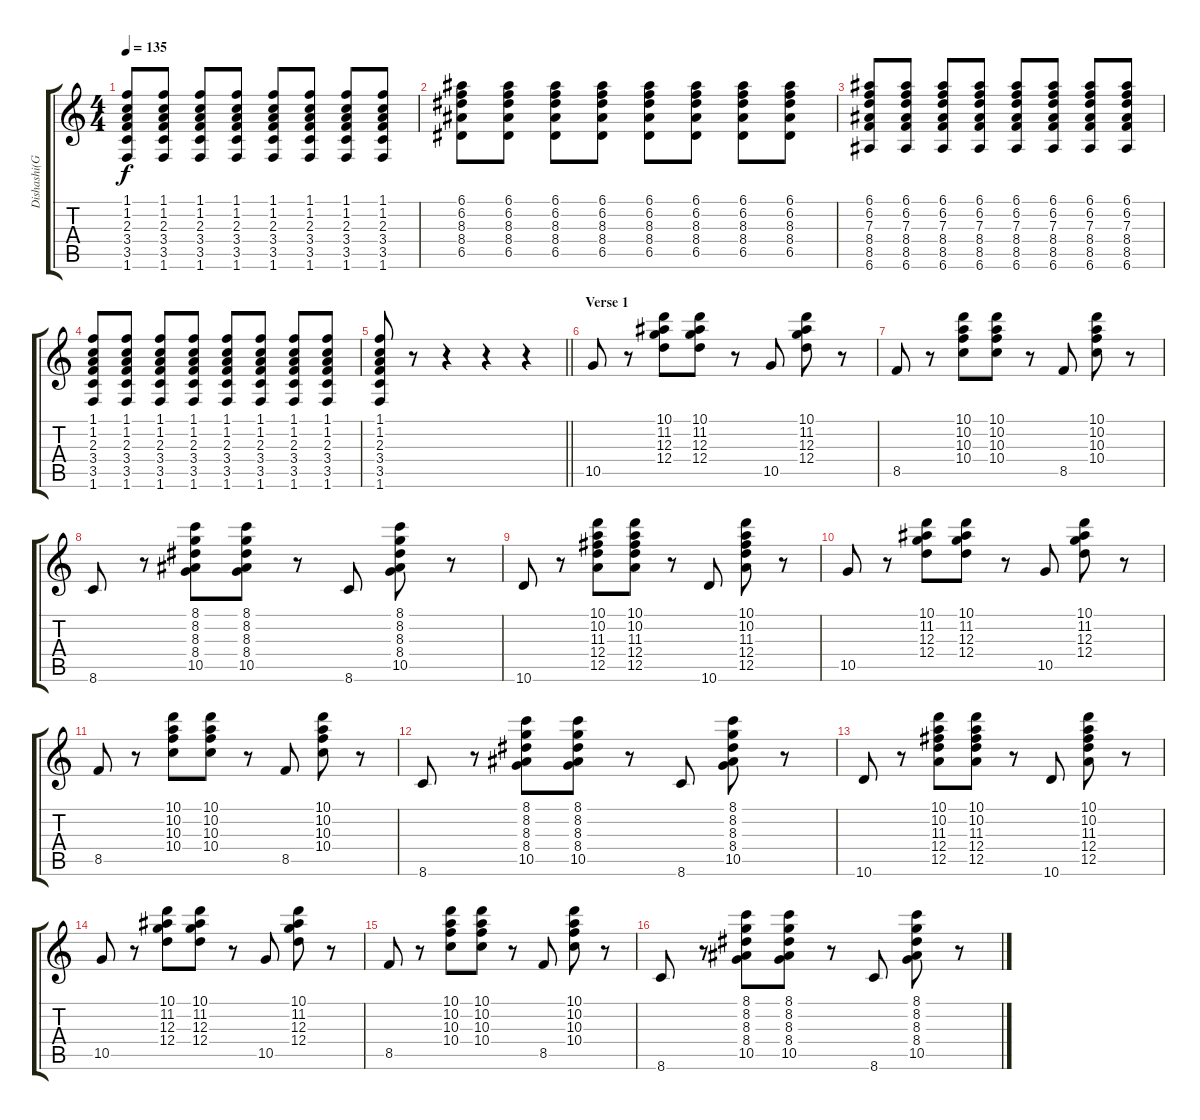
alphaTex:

\track ("Dishashi(Guitar)" "Dishashi(G") {instrument acousticguitarnylon}
\staff {score tabs}
\tuning (E4 B3 G3 D3 A2 E2) {hide}
\ts (4 4)
\tempo 135
\clef g2
\ks c
(1.1 1.2 2.3 3.4 3.5 1.6).8{dy f} (1.1 1.2 2.3 3.4 3.5 1.6).8 (1.1 1.2 2.3 3.4 3.5 1.6).8 (1.1 1.2 2.3 3.4 3.5 1.6).8 (1.1 1.2 2.3 3.4 3.5 1.6).8 (1.1 1.2 2.3 3.4 3.5 1.6).8 (1.1 1.2 2.3 3.4 3.5 1.6).8 (1.1 1.2 2.3 3.4 3.5 1.6).8 |
(6.1 6.2 8.3 8.4 6.5).8 (6.1 6.2 8.3 8.4 6.5).8 (6.1 6.2 8.3 8.4 6.5).8 (6.1 6.2 8.3 8.4 6.5).8 (6.1 6.2 8.3 8.4 6.5).8 (6.1 6.2 8.3 8.4 6.5).8 (6.1 6.2 8.3 8.4 6.5).8 (6.1 6.2 8.3 8.4 6.5).8 |
(6.1 6.2 7.3 8.4 8.5 6.6).8 (6.1 6.2 7.3 8.4 8.5 6.6).8 (6.1 6.2 7.3 8.4 8.5 6.6).8 (6.1 6.2 7.3 8.4 8.5 6.6).8 (6.1 6.2 7.3 8.4 8.5 6.6).8 (6.1 6.2 7.3 8.4 8.5 6.6).8 (6.1 6.2 7.3 8.4 8.5 6.6).8 (6.1 6.2 7.3 8.4 8.5 6.6).8 |
(1.1 1.2 2.3 3.4 3.5 1.6).8 (1.1 1.2 2.3 3.4 3.5 1.6).8 (1.1 1.2 2.3 3.4 3.5 1.6).8 (1.1 1.2 2.3 3.4 3.5 1.6).8 (1.1 1.2 2.3 3.4 3.5 1.6).8 (1.1 1.2 2.3 3.4 3.5 1.6).8 (1.1 1.2 2.3 3.4 3.5 1.6).8 (1.1 1.2 2.3 3.4 3.5 1.6).8 |
\barLineRight lightlight
(1.1 1.2 2.3 3.4 3.5 1.6).8 r.8 r.4 r.4 r.4 |
\section ("" "Verse 1")
10.5.8 r.8 (10.1 11.2 12.3 12.4).8 (10.1 11.2 12.3 12.4).8 r.8 10.5.8 (10.1 11.2 12.3 12.4).8 r.8 |
8.5.8 r.8 (10.1 10.2 10.3 10.4).8 (10.1 10.2 10.3 10.4).8 r.8 8.5.8 (10.1 10.2 10.3 10.4).8 r.8 |
8.6.8 r.8 (8.1 8.2 8.3 8.4 10.5).8 (8.1 8.2 8.3 8.4 10.5).8 r.8 8.6.8 (8.1 8.2 8.3 8.4 10.5).8 r.8 |
10.6.8 r.8 (10.1 10.2 11.3 12.4 12.5).8 (10.1 10.2 11.3 12.4 12.5).8 r.8 10.6.8 (10.1 10.2 11.3 12.4 12.5).8 r.8 |
10.5.8 r.8 (10.1 11.2 12.3 12.4).8 (10.1 11.2 12.3 12.4).8 r.8 10.5.8 (10.1 11.2 12.3 12.4).8 r.8 |
8.5.8 r.8 (10.1 10.2 10.3 10.4).8 (10.1 10.2 10.3 10.4).8 r.8 8.5.8 (10.1 10.2 10.3 10.4).8 r.8 |
8.6.8 r.8 (8.1 8.2 8.3 8.4 10.5).8 (8.1 8.2 8.3 8.4 10.5).8 r.8 8.6.8 (8.1 8.2 8.3 8.4 10.5).8 r.8 |
10.6.8 r.8 (10.1 10.2 11.3 12.4 12.5).8 (10.1 10.2 11.3 12.4 12.5).8 r.8 10.6.8 (10.1 10.2 11.3 12.4 12.5).8 r.8 |
10.5.8 r.8 (10.1 11.2 12.3 12.4).8 (10.1 11.2 12.3 12.4).8 r.8 10.5.8 (10.1 11.2 12.3 12.4).8 r.8 |
8.5.8 r.8 (10.1 10.2 10.3 10.4).8 (10.1 10.2 10.3 10.4).8 r.8 8.5.8 (10.1 10.2 10.3 10.4).8 r.8 |
8.6.8 r.8 (8.1 8.2 8.3 8.4 10.5).8 (8.1 8.2 8.3 8.4 10.5).8 r.8 8.6.8 (8.1 8.2 8.3 8.4 10.5).8 r.8
